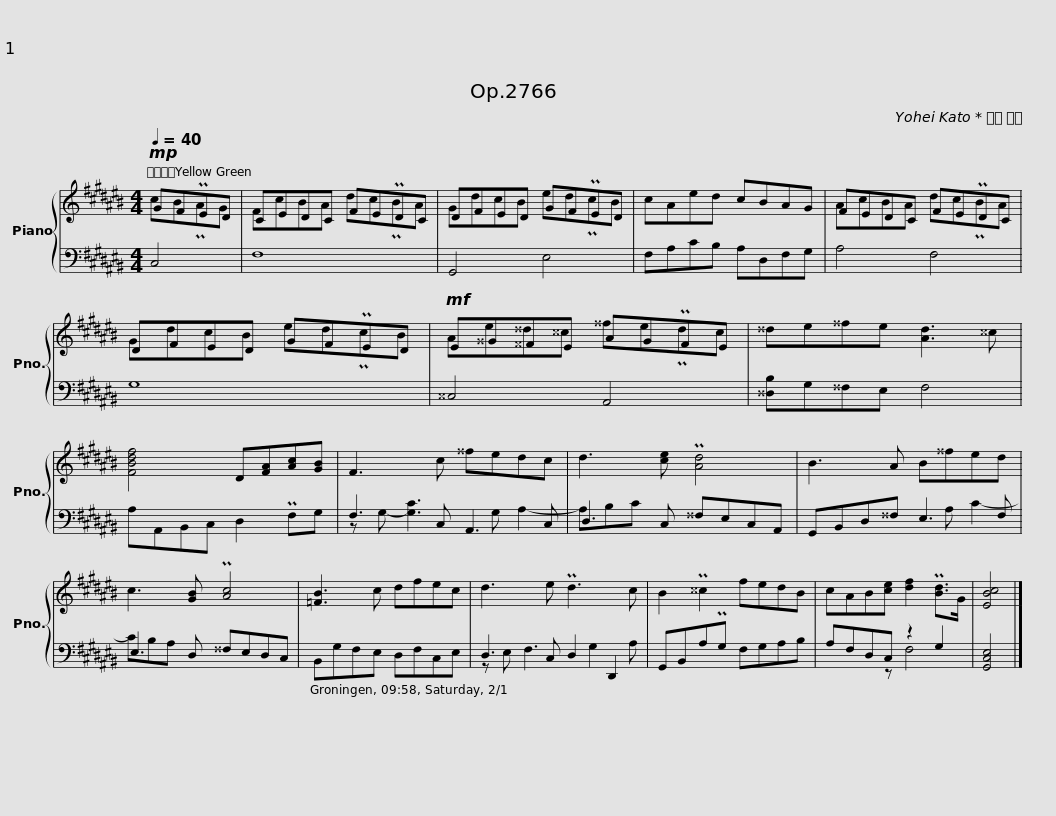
X:1
%%score { ( 1 2 ) | ( 3 4 ) }
L:1/8
Q:1/4=40
M:4/4
I:linebreak $
K:C#
V:1 treble
V:2 treble
V:3 bass
V:4 bass
V:1
!mp! GFPED | CEDC FEPDC | DFED GFPED | cAed cBAG | FEDC FEPDC |$ %5
 DFED GFPED |!mf! E^^G^^FE AGPFE | ^^de^^fe [Ad]3 ^^c | [FBdf]4 D[FA][Ac][GB] |$ F3 c ^^fedc | %10
 d3 [ce] P[Ad]4 | B3 A B^^fed | c3 [GB] P[Ac]4 |$ [=FB]3 c dfec | d3 e Pd3 c | %15
 B2 P^^c2 fedB | cAB[ce] [df]2 P[Bd]>G | [EBc]4 |] %18
V:2
 cBPAG | FcBA dcPBA | GdcB edPcB | x8 | AcBA dcPBA |$ %5
 GdcB edPcB | Ae^^d^^c ^^fePdc | x8 | x8 |$ x8 | %10
 x8 | x8 | x8 |$ x8 | x8 | %15
 x8 | x8 | x4 |] %18
V:3
 C,4 | F,8 | G,,4 E,4 | F,A,CB, A,D,F,G, | A,4 F,4 |$ %5
 G,8 | ^^C,4 A,,4 | [^^D,B,]G,^^F,E, F,4 | A,A,,B,,C, D,2 PF,G, |$ F,3 C, A,,3 C, | %10
 D,3 C, ^^F,E,C,A,, | G,,B,,D,^^F, E,3 F, | E,3 D, ^^F,E,D,C, |$ B,,G,F,E, D,F,C,E, | D,3 C, D,2 D,,2 | %15
 G,,B,,A,PG, F,G,A,B, | A,F,D,C, z2 G,2 | [G,,C,E,]4 |] %18
V:4
 x4 | x8 | x8 | x8 | x8 |$ %5
 x8 | x8 | x8 | x8 |$ z G,- [G,C]3 G, A,2- | %10
 A,B,C x5 | x5 A, C2- | CB,A, x5 |$ x8 | z E, F,3 G,2 A, | %15
 x8 | x3 z F,4 | x4 |] %18
